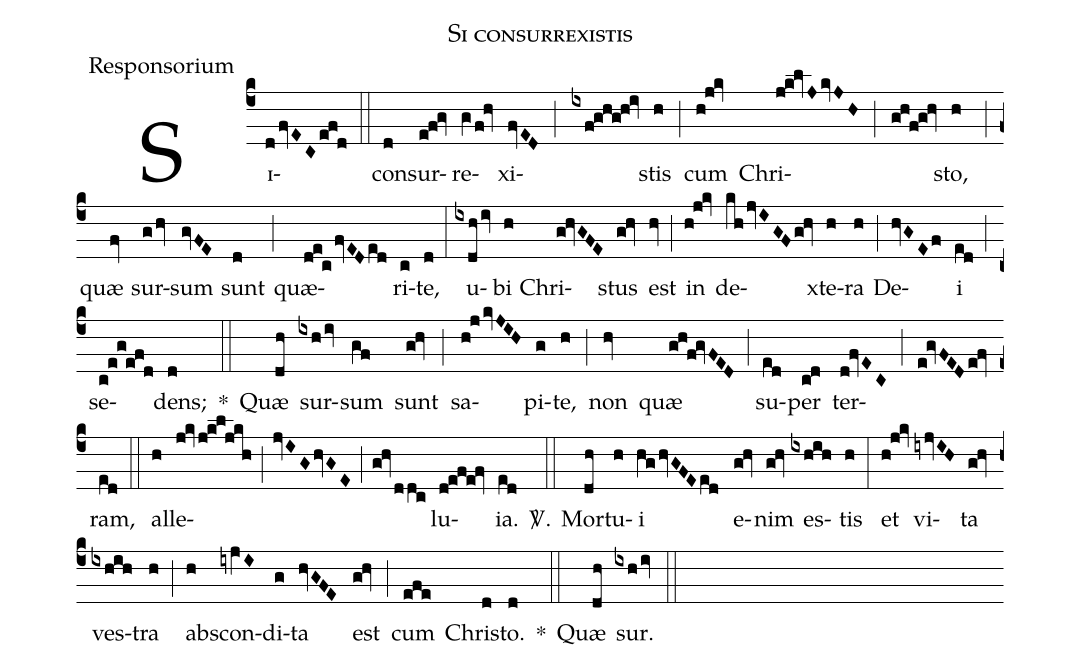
name:Si consurrexistis;
office-part:Responsorium;
%%
(c4) S<sc>i(dfvECe!f!d)</sc> (::) con(d)sur(e!f!gv)re(gVf!hv)xi(fvED;ixf!g!h!g!h!iv)stis(h) (;) cum(h!j!kv) Chri(j!k!lvJkvJH;g!h!f!g!hv)sto,(h) (;) quæ(fv) sur(ghv)sum(gvFE) sunt(d) (;) quæ(d!e!cfvEDed)ri(c)te,(d) (:) u-(ixdhiv)bi(h) Chri(g!hvGFE)stus(g!hv) est(hv) (;) in(h!j!kv) de(kh/jvIGFg!hv)xte(h)ra(h) (;) De(hvGEf)i(ed) (;) se(c!e!g!e!f!d)dens;(d) *(::) Quæ(dh) sur(ixhiv)sum(gf) sunt(g!hv) (;) sa(h!jkvJIH)pi(g)te,(h) (;) non(hv) quæ(g!h!f!gvFED) (;) su(ed)per(c!d) ter(d!fvEC;e!gvFEDe!fv)ram,(ed) (::) al(h)le(j!kv/j!k!l!jkh;jvIGhvGE;g!hvd/dc)lu(d!e!f!e!fv)ia.(ed)
<sp>V/</sp>.(::) Mor(dh)tu(h)i(hV!ghvGFEed) e-(g!hv)nim(g!hv) es(ixhih)tis(h) (:) et(h!j!kv) vi(iyjvIH)ta(g!hv) ves(ixhih)tra(h) (;) ab(h)scon(iyjVI)di(g)ta(hvGFE) est(g!hv) (;) cum(efe) Chris(d)to.(d) *(::) Quæ(dh) sur.(ixhiv) (::)
